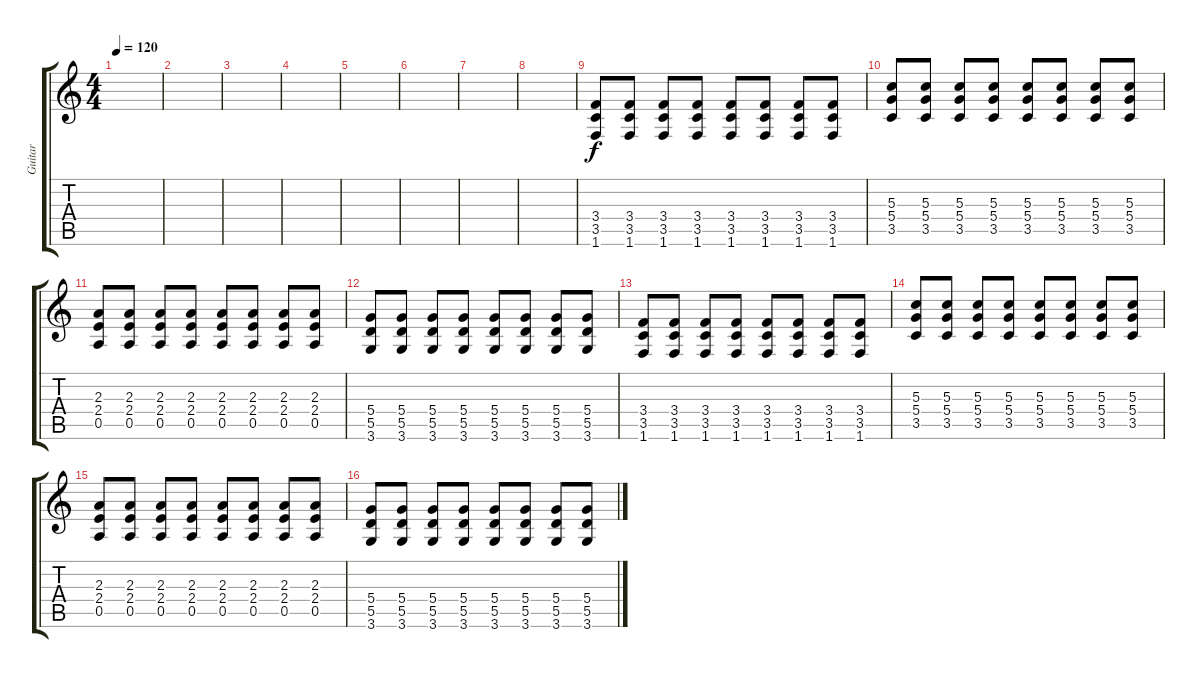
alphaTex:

\track ("Guitar" "Guitar") {instrument overdrivenguitar}
\staff {score tabs}
\tuning (E4 B3 G3 D3 A2 E2) {hide}
\ts (4 4)
\tempo 120
\clef g2
\ks c
|
|
|
|
|
|
|
|
(3.4 3.5 1.6).8 (3.4 3.5 1.6).8 (3.4 3.5 1.6).8 (3.4 3.5 1.6).8 (3.4 3.5 1.6).8 (3.4 3.5 1.6).8 (3.4 3.5 1.6).8 (3.4 3.5 1.6).8 |
(5.3 5.4 3.5).8 (5.3 5.4 3.5).8 (5.3 5.4 3.5).8 (5.3 5.4 3.5).8 (5.3 5.4 3.5).8 (5.3 5.4 3.5).8 (5.3 5.4 3.5).8 (5.3 5.4 3.5).8 |
(2.3 2.4 0.5).8 (2.3 2.4 0.5).8 (2.3 2.4 0.5).8 (2.3 2.4 0.5).8 (2.3 2.4 0.5).8 (2.3 2.4 0.5).8 (2.3 2.4 0.5).8 (2.3 2.4 0.5).8 |
(5.4 5.5 3.6).8 (5.4 5.5 3.6).8 (5.4 5.5 3.6).8 (5.4 5.5 3.6).8 (5.4 5.5 3.6).8 (5.4 5.5 3.6).8 (5.4 5.5 3.6).8 (5.4 5.5 3.6).8 |
(3.4 3.5 1.6).8 (3.4 3.5 1.6).8 (3.4 3.5 1.6).8 (3.4 3.5 1.6).8 (3.4 3.5 1.6).8 (3.4 3.5 1.6).8 (3.4 3.5 1.6).8 (3.4 3.5 1.6).8 |
(5.3 5.4 3.5).8 (5.3 5.4 3.5).8 (5.3 5.4 3.5).8 (5.3 5.4 3.5).8 (5.3 5.4 3.5).8 (5.3 5.4 3.5).8 (5.3 5.4 3.5).8 (5.3 5.4 3.5).8 |
(2.3 2.4 0.5).8 (2.3 2.4 0.5).8 (2.3 2.4 0.5).8 (2.3 2.4 0.5).8 (2.3 2.4 0.5).8 (2.3 2.4 0.5).8 (2.3 2.4 0.5).8 (2.3 2.4 0.5).8 |
(5.4 5.5 3.6).8 (5.4 5.5 3.6).8 (5.4 5.5 3.6).8 (5.4 5.5 3.6).8 (5.4 5.5 3.6).8 (5.4 5.5 3.6).8 (5.4 5.5 3.6).8 (5.4 5.5 3.6).8
